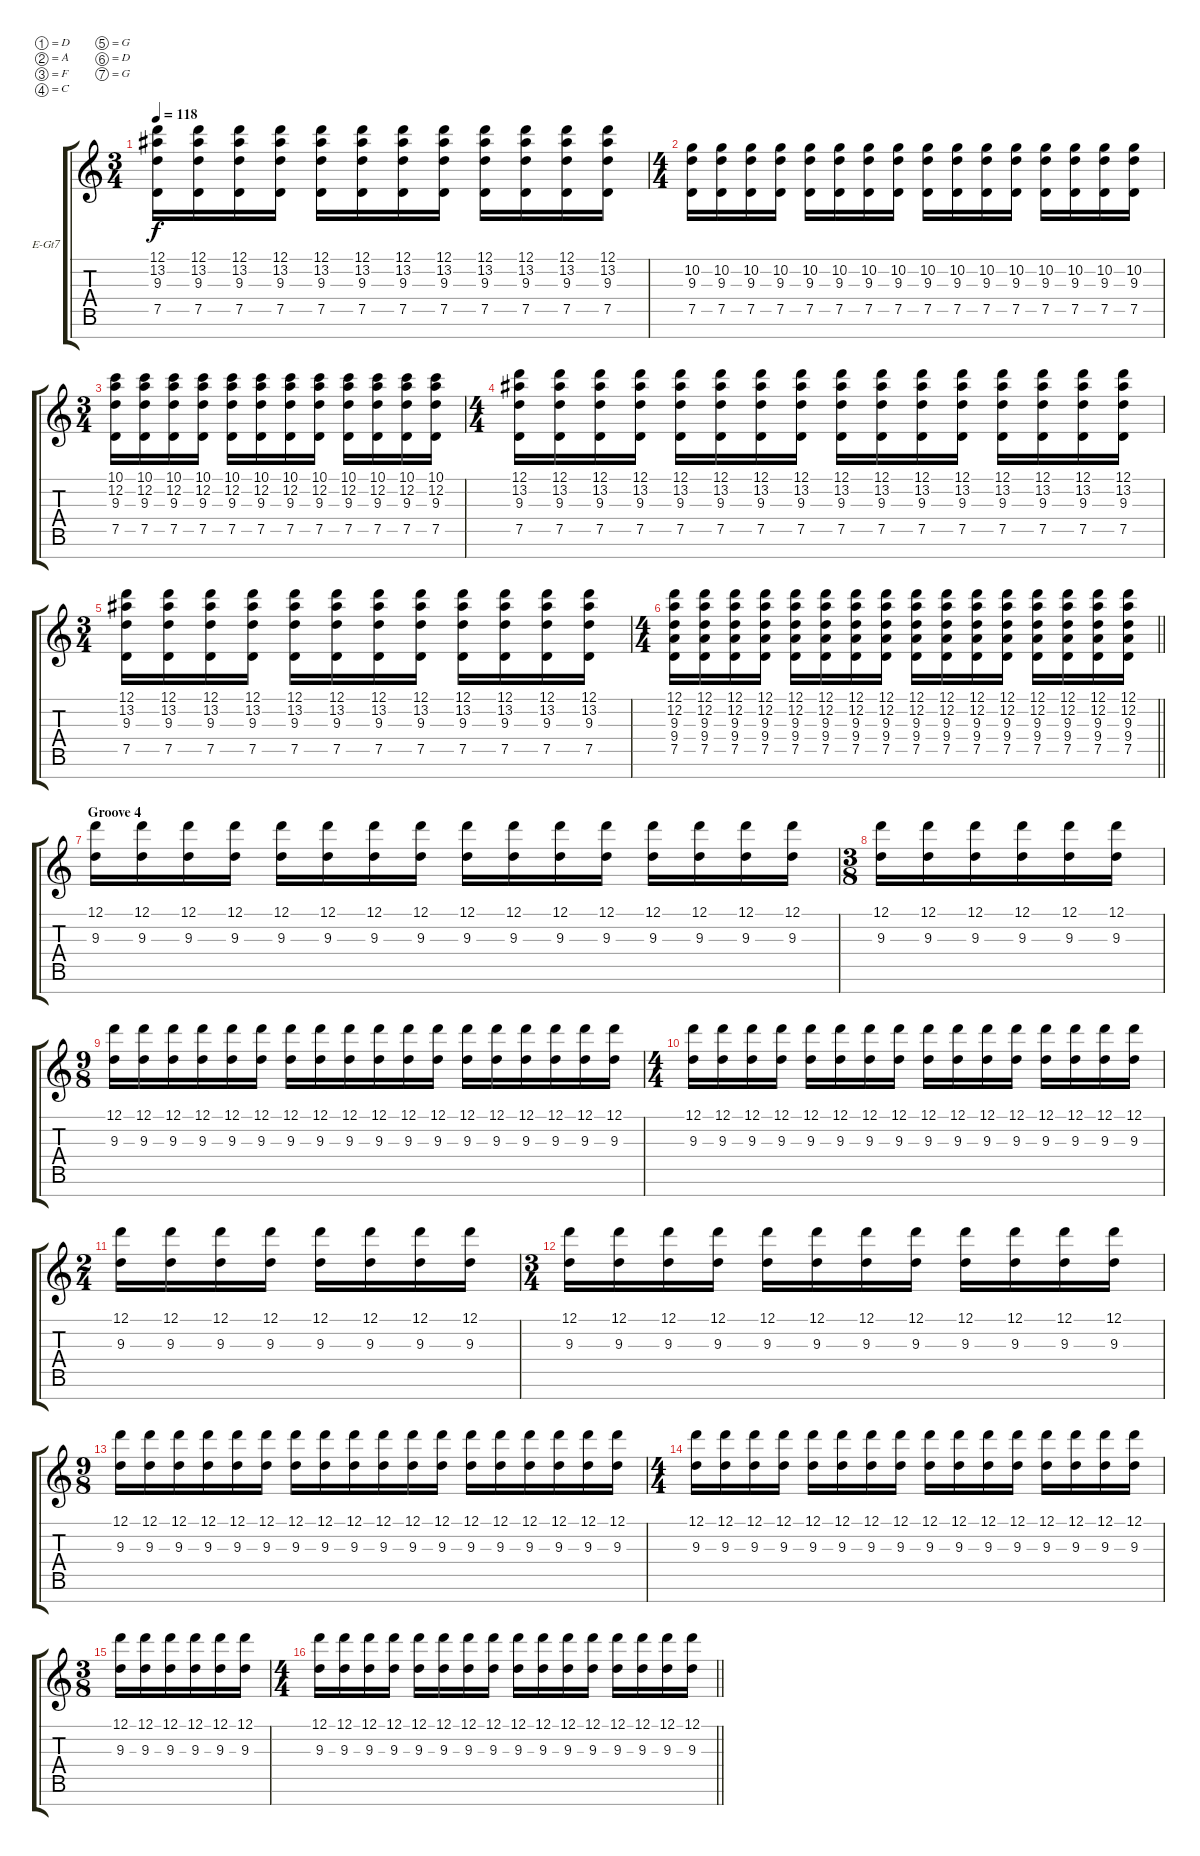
\bracketExtendMode groupsimilarinstruments
\firstSystemTrackNameOrientation horizontal
\otherSystemsTrackNameOrientation horizontal
\track ("Guitare Add" "E-Gt7") {instrument distortionguitar}
\staff {score tabs}
\tuning (D4 A3 F3 C3 G2 D2 G1)
\ts (3 4)
\beaming (8 2 2 2)
\tempo 118
\clef g2
\ks c
(12.1 13.2 9.3 7.5).16{dy f} (12.1 13.2 9.3 7.5).16 (12.1 13.2 9.3 7.5).16 (12.1 13.2 9.3 7.5).16 (12.1 13.2 9.3 7.5).16 (12.1 13.2 9.3 7.5).16 (12.1 13.2 9.3 7.5).16 (12.1 13.2 9.3 7.5).16 (12.1 13.2 9.3 7.5).16 (12.1 13.2 9.3 7.5).16 (12.1 13.2 9.3 7.5).16 (12.1 13.2 9.3 7.5).16 |
\ts (4 4)
\beaming (8 2 2 2 2)
(10.2 9.3 7.5).16 (10.2 9.3 7.5).16 (10.2 9.3 7.5).16 (10.2 9.3 7.5).16 (10.2 9.3 7.5).16 (10.2 9.3 7.5).16 (10.2 9.3 7.5).16 (10.2 9.3 7.5).16 (10.2 9.3 7.5).16 (10.2 9.3 7.5).16 (10.2 9.3 7.5).16 (10.2 9.3 7.5).16 (10.2 9.3 7.5).16 (10.2 9.3 7.5).16 (10.2 9.3 7.5).16 (10.2 9.3 7.5).16 |
\ts (3 4)
\beaming (8 2 2 2 2)
(10.1 12.2 9.3 7.5).16 (10.1 12.2 9.3 7.5).16 (10.1 12.2 9.3 7.5).16 (10.1 12.2 9.3 7.5).16 (10.1 12.2 9.3 7.5).16 (10.1 12.2 9.3 7.5).16 (10.1 12.2 9.3 7.5).16 (10.1 12.2 9.3 7.5).16 (10.1 12.2 9.3 7.5).16 (10.1 12.2 9.3 7.5).16 (10.1 12.2 9.3 7.5).16 (10.1 12.2 9.3 7.5).16 |
\ts (4 4)
\beaming (8 2 2 2 2)
(12.1 13.2 9.3 7.5).16 (12.1 13.2 9.3 7.5).16 (12.1 13.2 9.3 7.5).16 (12.1 13.2 9.3 7.5).16 (12.1 13.2 9.3 7.5).16 (12.1 13.2 9.3 7.5).16 (12.1 13.2 9.3 7.5).16 (12.1 13.2 9.3 7.5).16 (12.1 13.2 9.3 7.5).16 (12.1 13.2 9.3 7.5).16 (12.1 13.2 9.3 7.5).16 (12.1 13.2 9.3 7.5).16 (12.1 13.2 9.3 7.5).16 (12.1 13.2 9.3 7.5).16 (12.1 13.2 9.3 7.5).16 (12.1 13.2 9.3 7.5).16 |
\ts (3 4)
\beaming (8 2 2 2)
(12.1 13.2 9.3 7.5).16 (12.1 13.2 9.3 7.5).16 (12.1 13.2 9.3 7.5).16 (12.1 13.2 9.3 7.5).16 (12.1 13.2 9.3 7.5).16 (12.1 13.2 9.3 7.5).16 (12.1 13.2 9.3 7.5).16 (12.1 13.2 9.3 7.5).16 (12.1 13.2 9.3 7.5).16 (12.1 13.2 9.3 7.5).16 (12.1 13.2 9.3 7.5).16 (12.1 13.2 9.3 7.5).16 |
\ts (4 4)
\beaming (8 2 2 2 2)
\barLineRight lightlight
(12.1 12.2 9.3 9.4 7.5).16 (12.1 12.2 9.3 9.4 7.5).16 (12.1 12.2 9.3 9.4 7.5).16 (12.1 12.2 9.3 9.4 7.5).16 (12.1 12.2 9.3 9.4 7.5).16 (12.1 12.2 9.3 9.4 7.5).16 (12.1 12.2 9.3 9.4 7.5).16 (12.1 12.2 9.3 9.4 7.5).16 (12.1 12.2 9.3 9.4 7.5).16 (12.1 12.2 9.3 9.4 7.5).16 (12.1 12.2 9.3 9.4 7.5).16 (12.1 12.2 9.3 9.4 7.5).16 (12.1 12.2 9.3 9.4 7.5).16 (12.1 12.2 9.3 9.4 7.5).16 (12.1 12.2 9.3 9.4 7.5).16 (12.1 12.2 9.3 9.4 7.5).16 |
\section ("" "Groove 4")
(12.1 9.3).16 (12.1 9.3).16 (12.1 9.3).16 (12.1 9.3).16 (12.1 9.3).16 (12.1 9.3).16 (12.1 9.3).16 (12.1 9.3).16 (12.1 9.3).16 (12.1 9.3).16 (12.1 9.3).16 (12.1 9.3).16 (12.1 9.3).16 (12.1 9.3).16 (12.1 9.3).16 (12.1 9.3).16 |
\ts (3 8)
\beaming (8 3)
(12.1 9.3).16 (12.1 9.3).16 (12.1 9.3).16 (12.1 9.3).16 (12.1 9.3).16 (12.1 9.3).16 |
\ts (9 8)
\beaming (8 3 3 3)
(12.1 9.3).16 (12.1 9.3).16 (12.1 9.3).16 (12.1 9.3).16 (12.1 9.3).16 (12.1 9.3).16 (12.1 9.3).16 (12.1 9.3).16 (12.1 9.3).16 (12.1 9.3).16 (12.1 9.3).16 (12.1 9.3).16 (12.1 9.3).16 (12.1 9.3).16 (12.1 9.3).16 (12.1 9.3).16 (12.1 9.3).16 (12.1 9.3).16 |
\ts (4 4)
\beaming (8 2 2 2 2)
(12.1 9.3).16 (12.1 9.3).16 (12.1 9.3).16 (12.1 9.3).16 (12.1 9.3).16 (12.1 9.3).16 (12.1 9.3).16 (12.1 9.3).16 (12.1 9.3).16 (12.1 9.3).16 (12.1 9.3).16 (12.1 9.3).16 (12.1 9.3).16 (12.1 9.3).16 (12.1 9.3).16 (12.1 9.3).16 |
\ts (2 4)
\beaming (8 2 2)
(12.1 9.3).16 (12.1 9.3).16 (12.1 9.3).16 (12.1 9.3).16 (12.1 9.3).16 (12.1 9.3).16 (12.1 9.3).16 (12.1 9.3).16 |
\ts (3 4)
\beaming (8 2 2 2)
(12.1 9.3).16 (12.1 9.3).16 (12.1 9.3).16 (12.1 9.3).16 (12.1 9.3).16 (12.1 9.3).16 (12.1 9.3).16 (12.1 9.3).16 (12.1 9.3).16 (12.1 9.3).16 (12.1 9.3).16 (12.1 9.3).16 |
\ts (9 8)
\beaming (8 3 3 3)
(12.1 9.3).16 (12.1 9.3).16 (12.1 9.3).16 (12.1 9.3).16 (12.1 9.3).16 (12.1 9.3).16 (12.1 9.3).16 (12.1 9.3).16 (12.1 9.3).16 (12.1 9.3).16 (12.1 9.3).16 (12.1 9.3).16 (12.1 9.3).16 (12.1 9.3).16 (12.1 9.3).16 (12.1 9.3).16 (12.1 9.3).16 (12.1 9.3).16 |
\ts (4 4)
\beaming (8 2 2 2 2)
(12.1 9.3).16 (12.1 9.3).16 (12.1 9.3).16 (12.1 9.3).16 (12.1 9.3).16 (12.1 9.3).16 (12.1 9.3).16 (12.1 9.3).16 (12.1 9.3).16 (12.1 9.3).16 (12.1 9.3).16 (12.1 9.3).16 (12.1 9.3).16 (12.1 9.3).16 (12.1 9.3).16 (12.1 9.3).16 |
\ts (3 8)
\beaming (8 3)
(12.1 9.3).16 (12.1 9.3).16 (12.1 9.3).16 (12.1 9.3).16 (12.1 9.3).16 (12.1 9.3).16 |
\ts (4 4)
\beaming (8 2 2 2 2)
\barLineRight lightlight
(12.1 9.3).16 (12.1 9.3).16 (12.1 9.3).16 (12.1 9.3).16 (12.1 9.3).16 (12.1 9.3).16 (12.1 9.3).16 (12.1 9.3).16 (12.1 9.3).16 (12.1 9.3).16 (12.1 9.3).16 (12.1 9.3).16 (12.1 9.3).16 (12.1 9.3).16 (12.1 9.3).16 (12.1 9.3).16
